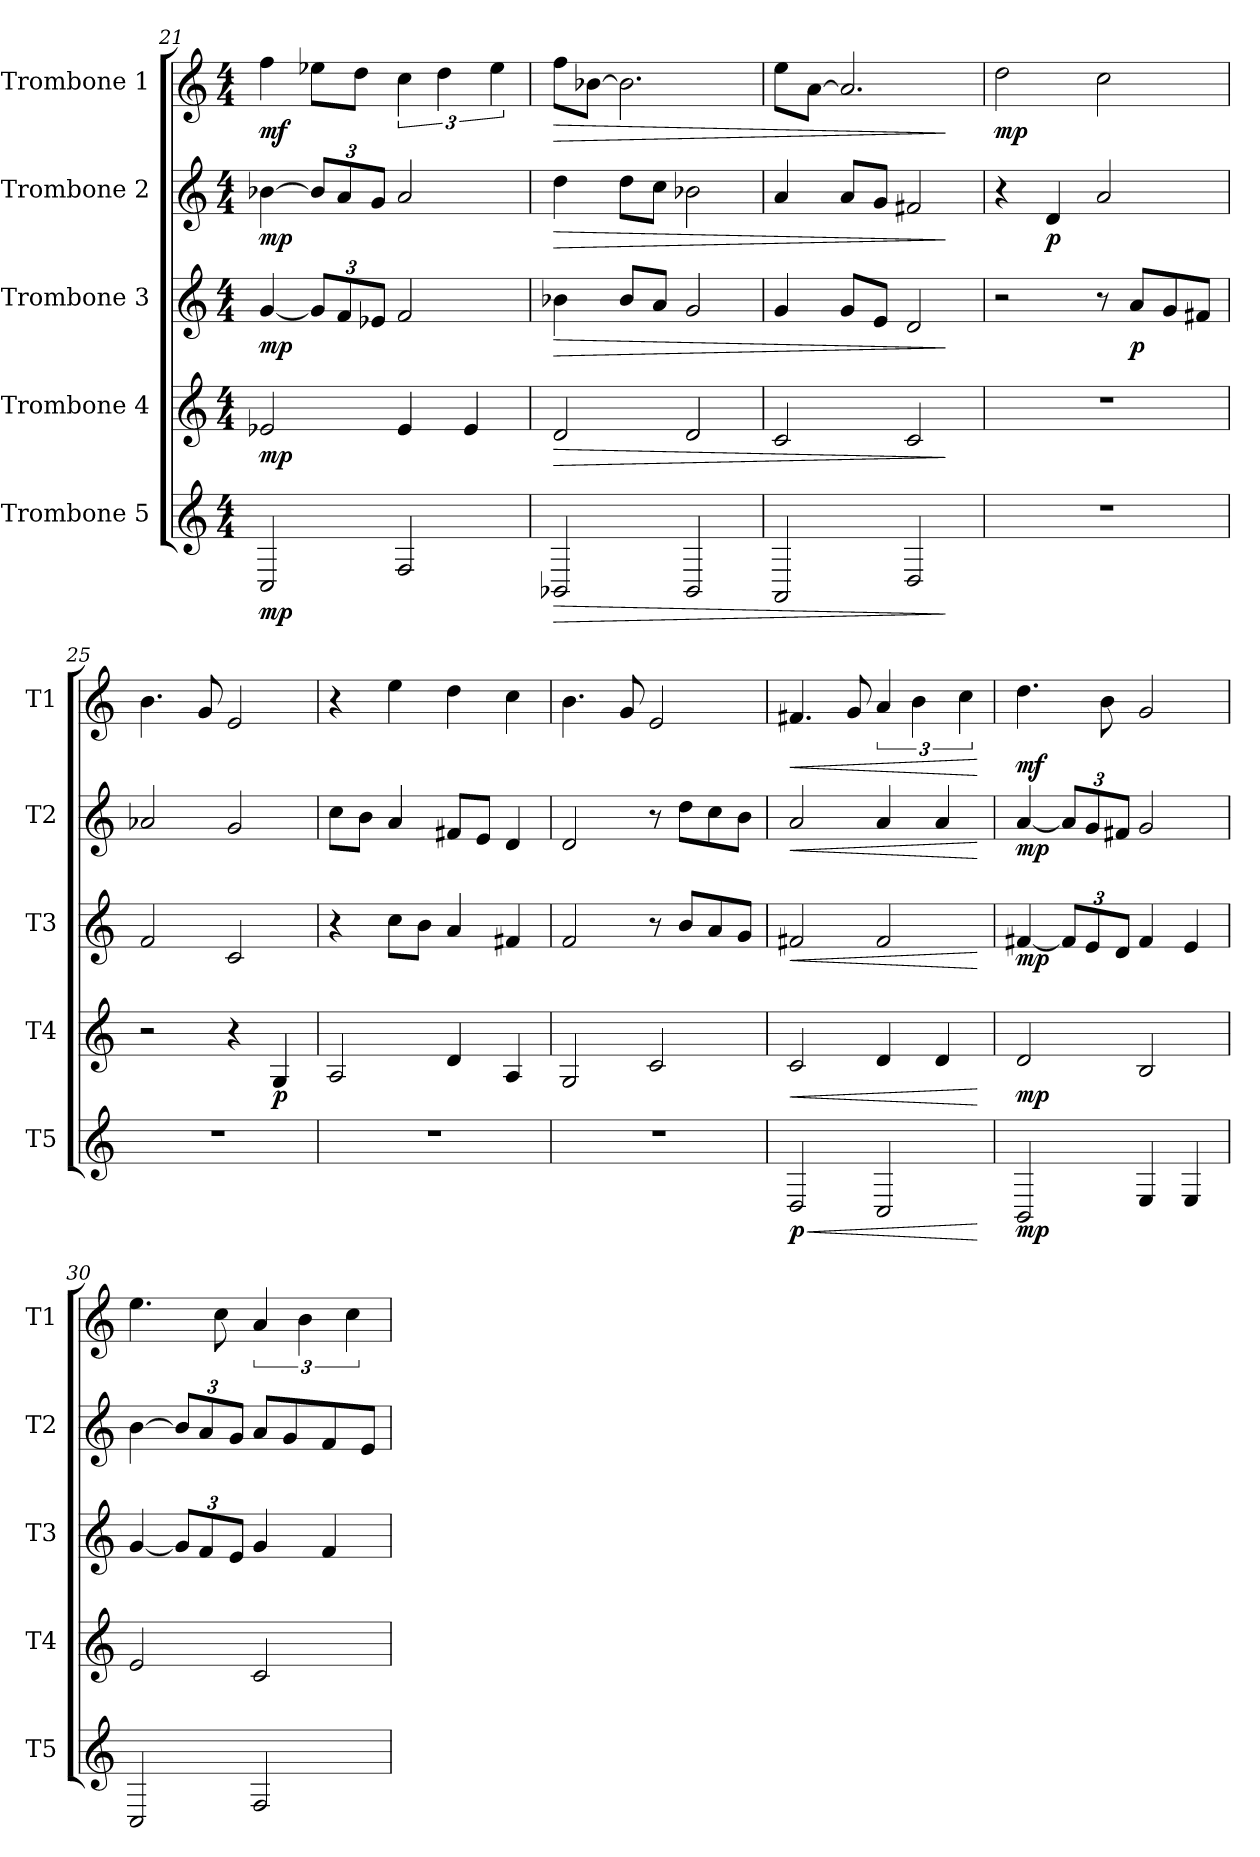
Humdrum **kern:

**kern	**dynam	**kern	**dynam	**kern	**dynam	**kern	**dynam	**kern	**dynam
*part5	*part5	*part4	*part4	*part3	*part3	*part2	*part2	*part1	*part1
*staff5	*staff5	*staff4	*staff4	*staff3	*staff3	*staff2	*staff2	*staff1	*staff1
*I"Trombone 5	*	*I"Trombone 4	*	*I"Trombone 3	*	*I"Trombone 2	*	*I"Trombone 1	*
*I'T5	*	*I'T4	*	*I'T3	*	*I'T2	*	*I'T1	*
*clefG2	*	*clefG2	*	*clefG2	*	*clefG2	*	*clefG2	*
*ITrd4c7	*	*ITrd4c7	*	*ITrd4c7	*	*ITrd4c7	*	*ITrd4c7	*
*k[b-]	*	*k[b-]	*	*k[b-]	*	*k[b-]	*	*k[b-]	*
*M4/4	*	*M4/4	*	*M4/4	*	*M4/4	*	*M4/4	*
=21	=21	=21	=21	=21	=21	=21	=21	=21	=21
!	!LO:DY:b	!	!LO:DY:b	!	!LO:DY:b	!	!LO:DY:b	!	!LO:DY:b
2FF/	mp	2A-X/	mp	[4c/	mp	[4e-X\	mp	4b-\	mf
*	*	*	*	*Xbrackettup	*	*Xbrackettup	*	*	*
.	.	.	.	12c/L]	.	12e-/L]	.	8a-X\L	.
.	.	.	.	12B-/	.	12d/	.	.	.
.	.	.	.	.	.	.	.	8g\J	.
.	.	.	.	12A-X/J	.	12c/J	.	.	.
2BB-/	.	4A-/	.	2B-/	.	2d/	.	6f\	.
.	.	.	.	.	.	.	.	6g\	.
.	.	4A-/	.	.	.	.	.	.	.
.	.	.	.	.	.	.	.	6a-\	.
=22	=22	=22	=22	=22	=22	=22	=22	=22	=22
!	!LO:HP:b	!	!LO:HP:b	!	!LO:HP:b	!	!LO:HP:b	!	!LO:HP:b
2EE-X/	>	2G/	>	4e-X\	>	4g\	>	8b-\L	>
.	.	.	.	.	.	.	.	[8e-X\J	.
.	.	.	.	8e-/L	.	8g\L	.	2.e-\]	.
.	.	.	.	8d/J	.	8f\J	.	.	.
2EE-/	.	2G/	.	2c/	.	2e-X\	.	.	.
=23	=23	=23	=23	=23	=23	=23	=23	=23	=23
2DD/	.	2F/	.	4c/	.	4d/	.	8a\L	.
.	.	.	.	.	.	.	.	[8d\J	.
.	.	.	.	8c/L	.	8d/L	.	2.d/]	.
.	.	.	.	8A/J	.	8c/J	.	.	.
2GG/	.	2F/	.	2G/	.	2Bn/	.	.	.
.	]	.	]	.	]	.	]	.	]
!!LO:PB:g=z
=24	=24	=24	=24	=24	=24	=24	=24	=24	=24
!	!	!	!	!	!	!	!	!	!LO:DY:b
1r	.	1r	.	2r	.	4r	.	2g\	mp
!	!	!	!	!	!	!	!LO:DY:b	!	!
.	.	.	.	.	.	4G/	p	.	.
.	.	.	.	8r	.	2d/	.	2f\	.
!	!	!	!	!	!LO:DY:b	!	!	!	!
.	.	.	.	8d/L	p	.	.	.	.
.	.	.	.	8c/	.	.	.	.	.
.	.	.	.	8Bn/J	.	.	.	.	.
=25	=25	=25	=25	=25	=25	=25	=25	=25	=25
1r	.	2r	.	2B-/	.	2d-X/	.	4.e\	.
.	.	.	.	.	.	.	.	8c/	.
.	.	4r	.	2F/	.	2c/	.	2A/	.
!	!	!	!LO:DY:b	!	!	!	!	!	!
.	.	4C/	p	.	.	.	.	.	.
=26	=26	=26	=26	=26	=26	=26	=26	=26	=26
1r	.	2D/	.	4r	.	8f\L	.	4r	.
.	.	.	.	.	.	8e\J	.	.	.
.	.	.	.	8f\L	.	4d/	.	4a\	.
.	.	.	.	8e\J	.	.	.	.	.
.	.	4G/	.	4d/	.	8Bn/L	.	4g\	.
.	.	.	.	.	.	8A/J	.	.	.
.	.	4D/	.	4Bn/	.	4G/	.	4f\	.
=27	=27	=27	=27	=27	=27	=27	=27	=27	=27
1r	.	2C/	.	2B-/	.	2G/	.	4.e\	.
.	.	.	.	.	.	.	.	8c/	.
.	.	2F/	.	8r	.	8r	.	2A/	.
.	.	.	.	8e/L	.	8g\L	.	.	.
.	.	.	.	8d/	.	8f\	.	.	.
.	.	.	.	8c/J	.	8e\J	.	.	.
=28	=28	=28	=28	=28	=28	=28	=28	=28	=28
!	!LO:HP:b	!	!LO:HP:b	!	!LO:HP:b	!	!LO:HP:b	!	!LO:HP:b
!	!LO:DY:n=1:b	!	!	!	!	!	!	!	!
2GG/	< p	2F/	<	2Bn/	<	2d/	<	4.Bn/	<
.	.	.	.	.	.	.	.	8c/	.
2FF/	.	4G/	.	2B/	.	4d/	.	6d/	.
.	.	.	.	.	.	.	.	6e\	.
.	.	4G/	.	.	.	4d/	.	.	.
.	.	.	.	.	.	.	.	6f\	.
.	[	.	[	.	[	.	[	.	[
=29	=29	=29	=29	=29	=29	=29	=29	=29	=29
!	!LO:DY:b	!	!LO:DY:b	!	!LO:DY:b	!	!LO:DY:b	!	!LO:DY:b
2EE/	mp	2G/	mp	[4Bn/	mp	[4d/	mp	4.g\	mf
.	.	.	.	12B/L]	.	12d/L]	.	.	.
.	.	.	.	12A/	.	12c/	.	.	.
.	.	.	.	.	.	.	.	8e\	.
.	.	.	.	12G/J	.	12Bn/J	.	.	.
4AA/	.	2E/	.	4B/	.	2c/	.	2c/	.
4AA/	.	.	.	4A/	.	.	.	.	.
!!LO:LB:g=z
=30	=30	=30	=30	=30	=30	=30	=30	=30	=30
2FF/	.	2A/	.	[4c/	.	[4e\	.	4.a\	.
.	.	.	.	12c/L]	.	12e/L]	.	.	.
.	.	.	.	12B-/	.	12d/	.	.	.
.	.	.	.	.	.	.	.	8f\	.
.	.	.	.	12A/J	.	12c/J	.	.	.
2BB-/	.	2F/	.	4c/	.	8d/L	.	6d/	.
.	.	.	.	.	.	8c/	.	.	.
.	.	.	.	.	.	.	.	6e\	.
.	.	.	.	4B-/	.	8B-/	.	.	.
.	.	.	.	.	.	.	.	6f\	.
.	.	.	.	.	.	8A/J	.	.	.
=	=	=	=	=	=	=	=	=	=
*-	*-	*-	*-	*-	*-	*-	*-	*-	*-
